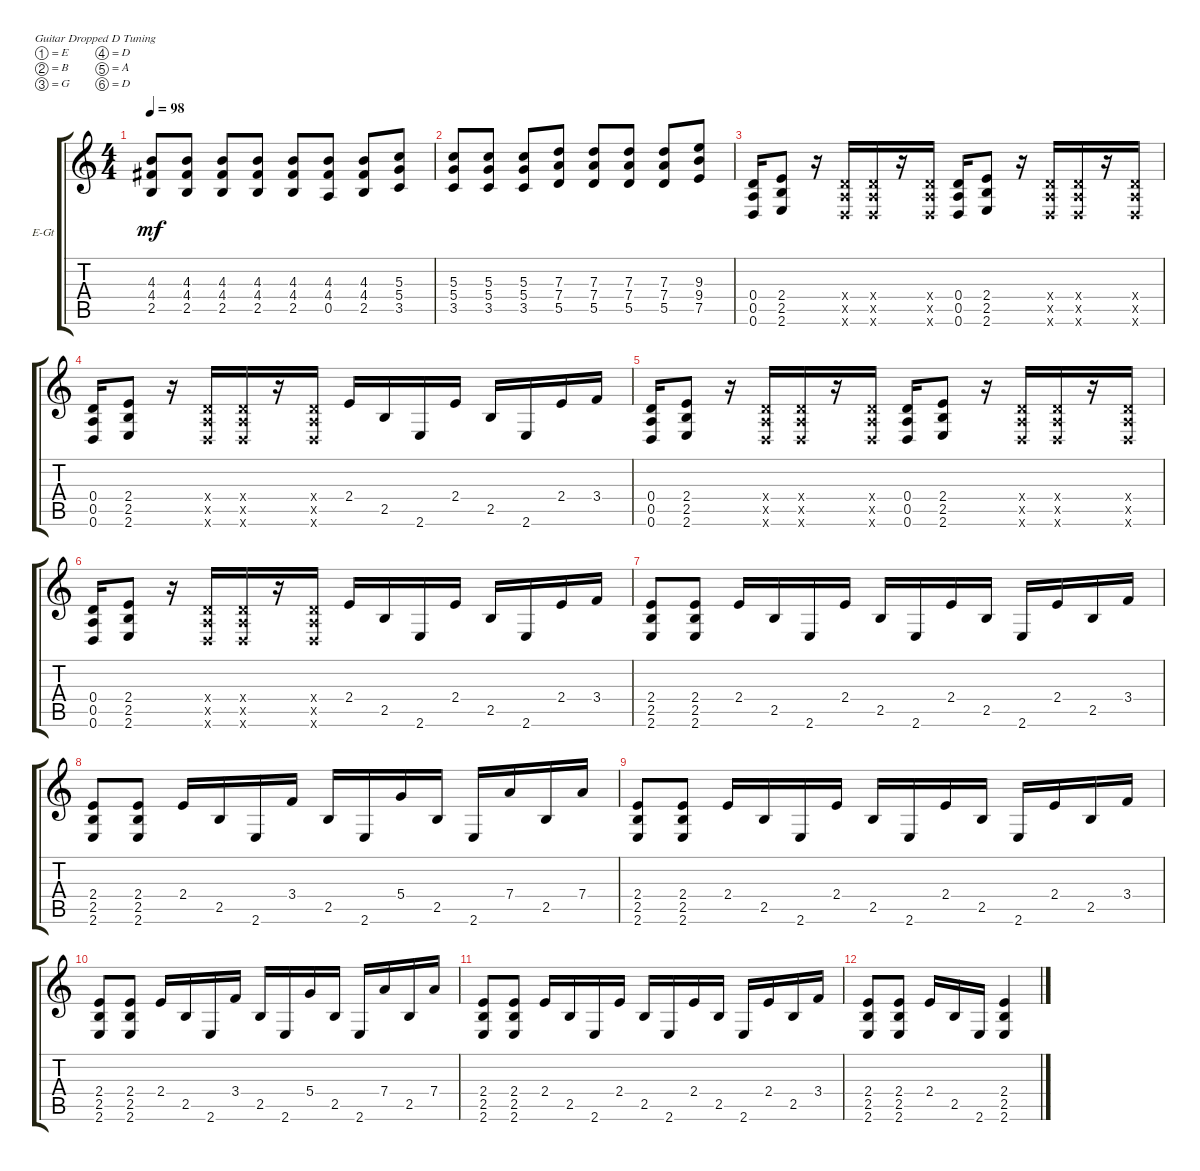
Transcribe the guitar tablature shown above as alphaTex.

\defaultSystemsLayout 4
\bracketExtendMode groupsimilarinstruments
\firstSystemTrackNameOrientation horizontal
\otherSystemsTrackNameOrientation horizontal
\track ("Billy Grey (Rhythm)" "E-Gt") {instrument distortionguitar}
\staff {score tabs}
\tuning (E4 B3 G3 D3 A2 D2)
\ts (4 4)
\tempo 98
\clef g2
\scale
0.333333
\ks c
(4.4 2.5 4.3).8{dy mf} (4.4 2.5 4.3).8 (4.4 2.5 4.3).8 (4.4 2.5 4.3).8 (4.4 2.5 4.3).8 (4.4 0.5 4.3).8 (4.4 2.5 4.3).8 (5.4 3.5 5.3).8 |
\scale
0.333333 (3.5 5.4 5.3).8 (3.5 5.4 5.3).8 (3.5 5.4 5.3).8 (5.5 7.4 7.3).8 (5.5 7.4 7.3).8 (5.5 7.4 7.3).8 (5.5 7.4 7.3).8 (7.5 9.4 9.3).8 |
\scale
0.333333 (0.6 0.5 0.4).16 (2.4 2.5 2.6).8 r.16 (0.4{x} 0.6{x} 0.5{x}).16 (0.6{x} 0.5{x} 0.4{x}).16 r.16 (0.6{x} 0.5{x} 0.4{x}).16 (0.4 0.5 0.6).16 (2.6 2.5 2.4).8 r.16 (0.6{x} 0.5{x} 0.4{x}).16 (0.4{x} 0.5{x} 0.6{x}).16 r.16 (0.6{x} 0.5{x} 0.4{x}).16 |
\scale
0.333333 (0.6 0.5 0.4).16 (2.4 2.5 2.6).8 r.16 (0.4{x} 0.6{x} 0.5{x}).16 (0.6{x} 0.5{x} 0.4{x}).16 r.16 (0.6{x} 0.5{x} 0.4{x}).16 2.4.16 2.5.16 2.6.16 2.4.16 2.5.16 2.6.16 2.4.16 3.4.16 |
\scale
0.333333 (0.6 0.5 0.4).16 (2.4 2.5 2.6).8 r.16 (0.4{x} 0.6{x} 0.5{x}).16 (0.6{x} 0.5{x} 0.4{x}).16 r.16 (0.6{x} 0.5{x} 0.4{x}).16 (0.4 0.5 0.6).16 (2.6 2.5 2.4).8 r.16 (0.6{x} 0.5{x} 0.4{x}).16 (0.4{x} 0.5{x} 0.6{x}).16 r.16 (0.6{x} 0.5{x} 0.4{x}).16 |
\scale
0.333333 (0.6 0.5 0.4).16 (2.4 2.5 2.6).8 r.16 (0.4{x} 0.6{x} 0.5{x}).16 (0.6{x} 0.5{x} 0.4{x}).16 r.16 (0.6{x} 0.5{x} 0.4{x}).16 2.4.16 2.5.16 2.6.16 2.4.16 2.5.16 2.6.16 2.4.16 3.4.16 |
\scale
0.333333 (2.6 2.4 2.5).8 (2.6 2.5 2.4).8 2.4.16 2.5.16 2.6.16 2.4.16 2.5.16 2.6.16 2.4.16 2.5.16 2.6.16 2.4.16 2.5.16 3.4.16 |
\scale
0.333333 (2.6 2.4 2.5).8 (2.6 2.5 2.4).8 2.4.16 2.5.16 2.6.16 3.4.16 2.5.16 2.6.16 5.4.16 2.5.16 2.6.16 7.4.16 2.5.16 7.4.16 |
\scale
0.333333 (2.6 2.4 2.5).8 (2.6 2.5 2.4).8 2.4.16 2.5.16 2.6.16 2.4.16 2.5.16 2.6.16 2.4.16 2.5.16 2.6.16 2.4.16 2.5.16 3.4.16 |
\scale
0.333333 (2.6 2.4 2.5).8 (2.6 2.5 2.4).8 2.4.16 2.5.16 2.6.16 3.4.16 2.5.16 2.6.16 5.4.16 2.5.16 2.6.16 7.4.16 2.5.16 7.4.16 |
\scale
0.333333 (2.6 2.4 2.5).8 (2.6 2.5 2.4).8 2.4.16 2.5.16 2.6.16 2.4.16 2.5.16 2.6.16 2.4.16 2.5.16 2.6.16 2.4.16 2.5.16 3.4.16 |
(2.6 2.4 2.5).8 (2.6 2.5 2.4).8 2.4.16 2.5.16 2.6.16 (2.4 2.5 2.6).4
